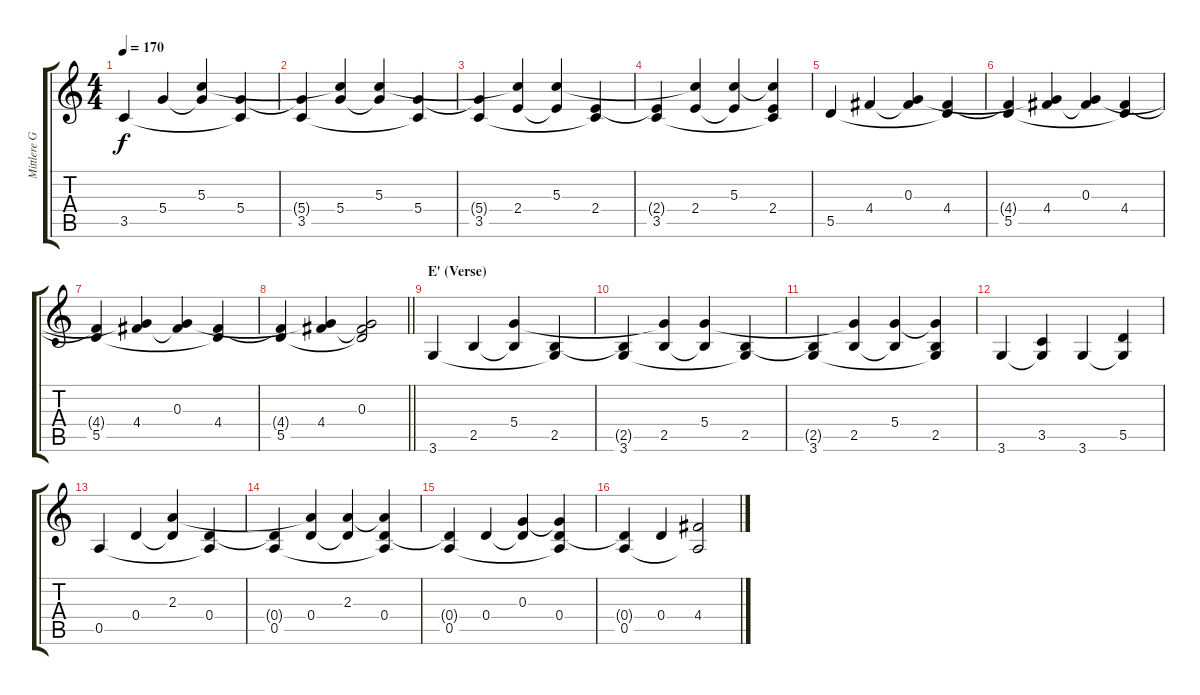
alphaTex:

\track ("Mittlere Gitarre" "Mittlere G") {instrument overdrivenguitar}
\staff {score tabs}
\tuning (E4 B3 G3 D3 A2 E2) {hide}
\ts (4 4)
\tempo 170
\clef g2
\ks c
3.5.4{dy f} 5.4.4 (5.3 5.4{t}).4 (5.4 3.5{t}).4 |
(5.4{t} 3.5).4 (5.3{t} 5.4).4 (5.3 5.4{t}).4 (5.4 3.5{t}).4 |
(5.4{t} 3.5).4 (5.3{t} 2.4).4 (5.3 2.4{t}).4 (2.4 3.5{t}).4 |
(2.4{t} 3.5).4 (5.3{t} 2.4).4 (5.3 2.4{t}).4 (5.3{t} 2.4 3.5{t}).4 |
5.5.4 4.4.4 (0.3 4.4{t}).4 (4.4 5.5{t}).4 |
(4.4{t} 5.5).4 (0.3{t} 4.4).4 (0.3 4.4{t}).4 (4.4 5.5{t}).4 |
(4.4{t} 5.5).4 (0.3{t} 4.4).4 (0.3 4.4{t}).4 (4.4 5.5{t}).4 |
\barLineRight lightlight
(4.4{t} 5.5).4 (0.3{t} 4.4).4 (0.3 4.4{t} 5.5{t}).2 |
\section ("" "E' (Verse)")
3.6.4 2.5.4 (5.4 2.5{t}).4 (2.5 3.6{t}).4 |
(2.5{t} 3.6).4 (5.4{t} 2.5).4 (5.4 2.5{t}).4 (2.5 3.6{t}).4 |
(2.5{t} 3.6).4 (5.4{t} 2.5).4 (5.4 2.5{t}).4 (5.4{t} 2.5 3.6{t}).4 |
3.6.4 (3.5 3.6{t}).4 3.6.4 (5.5 3.6{t}).4 |
0.5.4 0.4.4 (2.3 0.4{t}).4 (0.4 0.5{t}).4 |
(0.4{t} 0.5).4 (2.3{t} 0.4).4 (2.3 0.4{t}).4 (2.3{t} 0.4 0.5{t}).4 |
(0.4{t} 0.5).4 0.4.4 (0.3 0.4{t}).4 (0.3{t} 0.4 0.5{t}).4 |
(0.4{t} 0.5).4 0.4.4 (4.4 0.5{t}).2
